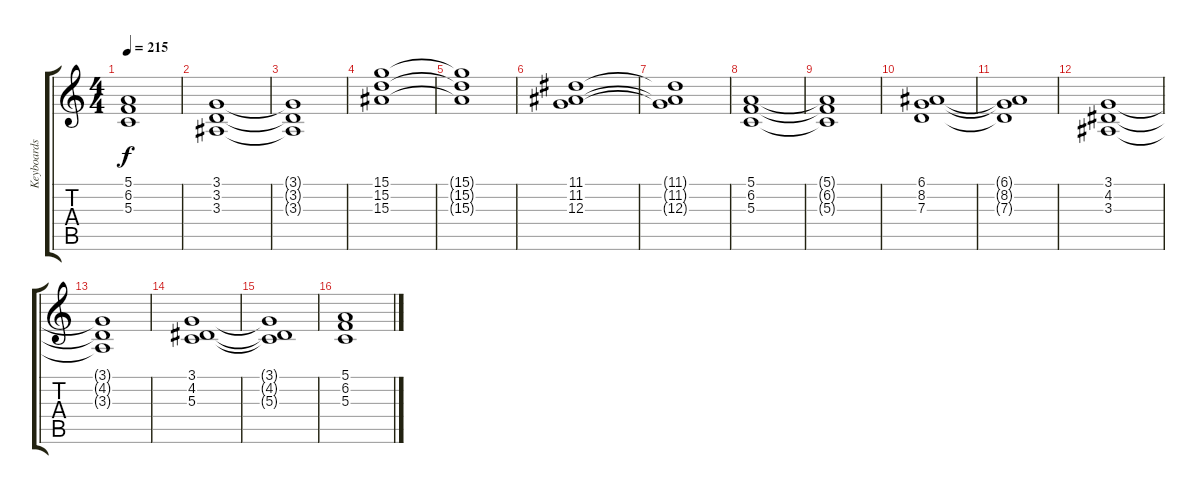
\track ("Keyboards" "Keyboards") {instrument pad4choir}
\staff {score tabs}
\tuning (E4 B3 G3 D3 A2 E2) {hide}
\ts (4 4)
\tempo 215
\clef g2
\ks c
(5.1{t} 6.2{t} 5.3{t}).1{dy f} |
(3.1 3.2 3.3).1 |
(3.1{t} 3.2{t} 3.3{t}).1 |
(15.1 15.2 15.3).1 |
(15.1{t} 15.2{t} 15.3{t}).1 |
(11.1 11.2 12.3).1 |
(11.1{t} 11.2{t} 12.3{t}).1 |
(5.1 6.2 5.3).1 |
(5.1{t} 6.2{t} 5.3{t}).1 |
(6.1 8.2 7.3).1 |
(6.1{t} 8.2{t} 7.3{t}).1 |
(3.1 4.2 3.3).1 |
(3.1{t} 4.2{t} 3.3{t}).1 |
(3.1 4.2 5.3).1 |
(3.1{t} 4.2{t} 5.3{t}).1 |
(5.1 6.2 5.3).1
